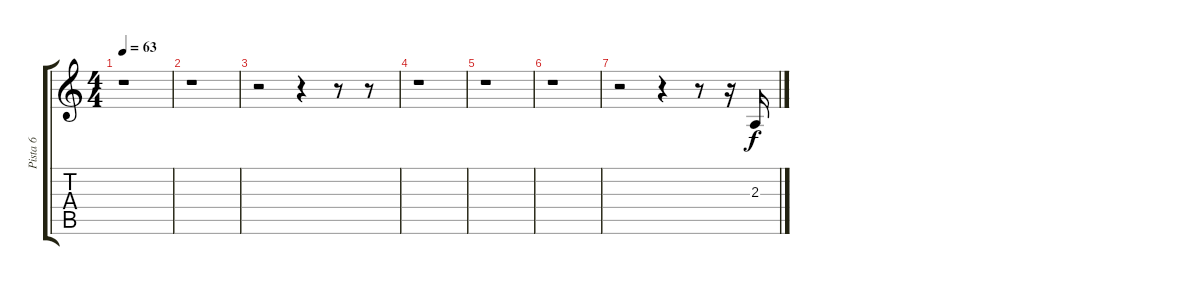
\track ("Pista 6" "Pista 6") {instrument altosax}
\staff {score tabs}
\tuning (E4 B3 G3 D3 A2 E2) {hide}
\ts (4 4)
\tempo 63
\clef g2
\ks c
r.1{dy f} |
r.1 |
r.2 r.4 r.8 r.8 |
r.1 |
r.1 |
r.1 |
r.2 r.4 r.8 r.16 2.3.16
